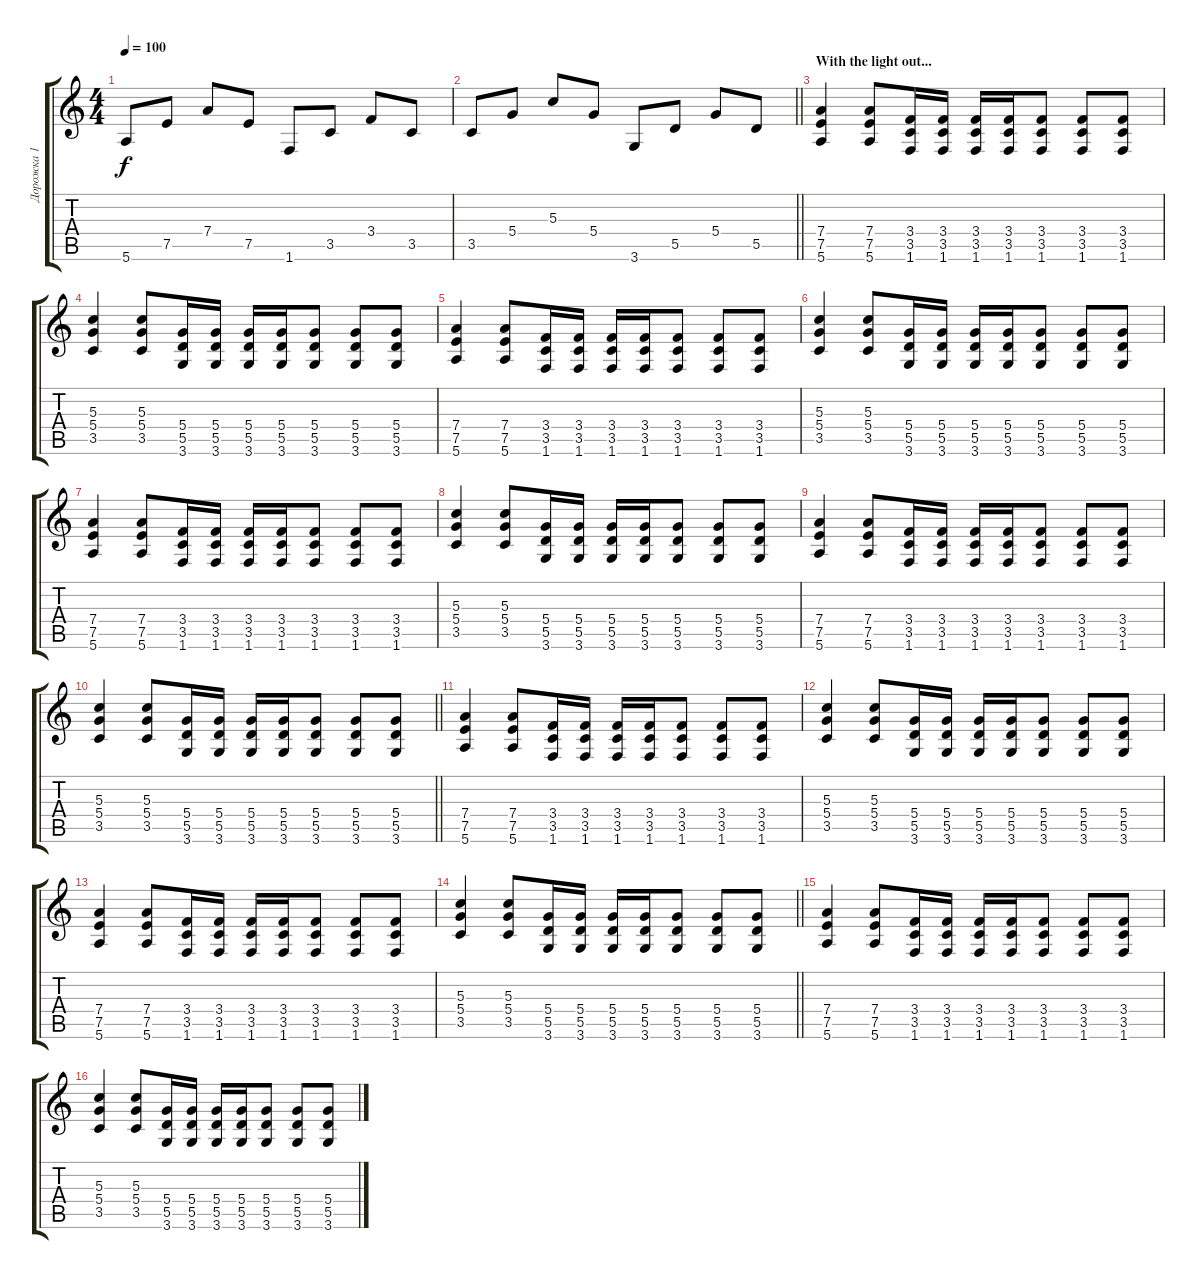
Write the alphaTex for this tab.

\track ("Дорожка 1" "Дорожка 1") {instrument acousticguitarsteel}
\staff {score tabs}
\tuning (E4 B3 G3 D3 A2 E2) {hide}
\ts (4 4)
\tempo 100
\clef g2
\ks c
5.6.8{dy f} 7.5.8 7.4.8 7.5.8 1.6.8 3.5.8 3.4.8 3.5.8 |
\barLineRight lightlight
3.5.8 5.4.8 5.3.8 5.4.8 3.6.8 5.5.8 5.4.8 5.5.8 |
\section ("" "With the light out...")
(7.4 7.5 5.6).4{instrument distortionguitar} (7.4 7.5 5.6).8 (3.4 3.5 1.6).16 (3.4 3.5 1.6).16 (3.4 3.5 1.6).16 (3.4 3.5 1.6).16 (3.4 3.5 1.6).8 (3.4 3.5 1.6).8 (3.4 3.5 1.6).8 |
(5.3 5.4 3.5).4 (5.3 5.4 3.5).8 (5.4 5.5 3.6).16 (5.4 5.5 3.6).16 (5.4 5.5 3.6).16 (5.4 5.5 3.6).16 (5.4 5.5 3.6).8 (5.4 5.5 3.6).8 (5.4 5.5 3.6).8 |
(7.4 7.5 5.6).4{instrument distortionguitar} (7.4 7.5 5.6).8 (3.4 3.5 1.6).16 (3.4 3.5 1.6).16 (3.4 3.5 1.6).16 (3.4 3.5 1.6).16 (3.4 3.5 1.6).8 (3.4 3.5 1.6).8 (3.4 3.5 1.6).8 |
(5.3 5.4 3.5).4 (5.3 5.4 3.5).8 (5.4 5.5 3.6).16 (5.4 5.5 3.6).16 (5.4 5.5 3.6).16 (5.4 5.5 3.6).16 (5.4 5.5 3.6).8 (5.4 5.5 3.6).8 (5.4 5.5 3.6).8 |
(7.4 7.5 5.6).4{instrument distortionguitar} (7.4 7.5 5.6).8 (3.4 3.5 1.6).16 (3.4 3.5 1.6).16 (3.4 3.5 1.6).16 (3.4 3.5 1.6).16 (3.4 3.5 1.6).8 (3.4 3.5 1.6).8 (3.4 3.5 1.6).8 |
(5.3 5.4 3.5).4 (5.3 5.4 3.5).8 (5.4 5.5 3.6).16 (5.4 5.5 3.6).16 (5.4 5.5 3.6).16 (5.4 5.5 3.6).16 (5.4 5.5 3.6).8 (5.4 5.5 3.6).8 (5.4 5.5 3.6).8 |
(7.4 7.5 5.6).4{instrument distortionguitar} (7.4 7.5 5.6).8 (3.4 3.5 1.6).16 (3.4 3.5 1.6).16 (3.4 3.5 1.6).16 (3.4 3.5 1.6).16 (3.4 3.5 1.6).8 (3.4 3.5 1.6).8 (3.4 3.5 1.6).8 |
\barLineRight lightlight
(5.3 5.4 3.5).4 (5.3 5.4 3.5).8 (5.4 5.5 3.6).16 (5.4 5.5 3.6).16 (5.4 5.5 3.6).16 (5.4 5.5 3.6).16 (5.4 5.5 3.6).8 (5.4 5.5 3.6).8 (5.4 5.5 3.6).8 |
(7.4 7.5 5.6).4{instrument distortionguitar} (7.4 7.5 5.6).8 (3.4 3.5 1.6).16 (3.4 3.5 1.6).16 (3.4 3.5 1.6).16 (3.4 3.5 1.6).16 (3.4 3.5 1.6).8 (3.4 3.5 1.6).8 (3.4 3.5 1.6).8 |
(5.3 5.4 3.5).4 (5.3 5.4 3.5).8 (5.4 5.5 3.6).16 (5.4 5.5 3.6).16 (5.4 5.5 3.6).16 (5.4 5.5 3.6).16 (5.4 5.5 3.6).8 (5.4 5.5 3.6).8 (5.4 5.5 3.6).8 |
(7.4 7.5 5.6).4{instrument distortionguitar} (7.4 7.5 5.6).8 (3.4 3.5 1.6).16 (3.4 3.5 1.6).16 (3.4 3.5 1.6).16 (3.4 3.5 1.6).16 (3.4 3.5 1.6).8 (3.4 3.5 1.6).8 (3.4 3.5 1.6).8 |
\barLineRight lightlight
(5.3 5.4 3.5).4 (5.3 5.4 3.5).8 (5.4 5.5 3.6).16 (5.4 5.5 3.6).16 (5.4 5.5 3.6).16 (5.4 5.5 3.6).16 (5.4 5.5 3.6).8 (5.4 5.5 3.6).8 (5.4 5.5 3.6).8 |
\section ("" "")
(7.4 7.5 5.6).4{instrument distortionguitar} (7.4 7.5 5.6).8 (3.4 3.5 1.6).16 (3.4 3.5 1.6).16 (3.4 3.5 1.6).16 (3.4 3.5 1.6).16 (3.4 3.5 1.6).8 (3.4 3.5 1.6).8 (3.4 3.5 1.6).8 |
(5.3 5.4 3.5).4 (5.3 5.4 3.5).8 (5.4 5.5 3.6).16 (5.4 5.5 3.6).16 (5.4 5.5 3.6).16 (5.4 5.5 3.6).16 (5.4 5.5 3.6).8 (5.4 5.5 3.6).8 (5.4 5.5 3.6).8
